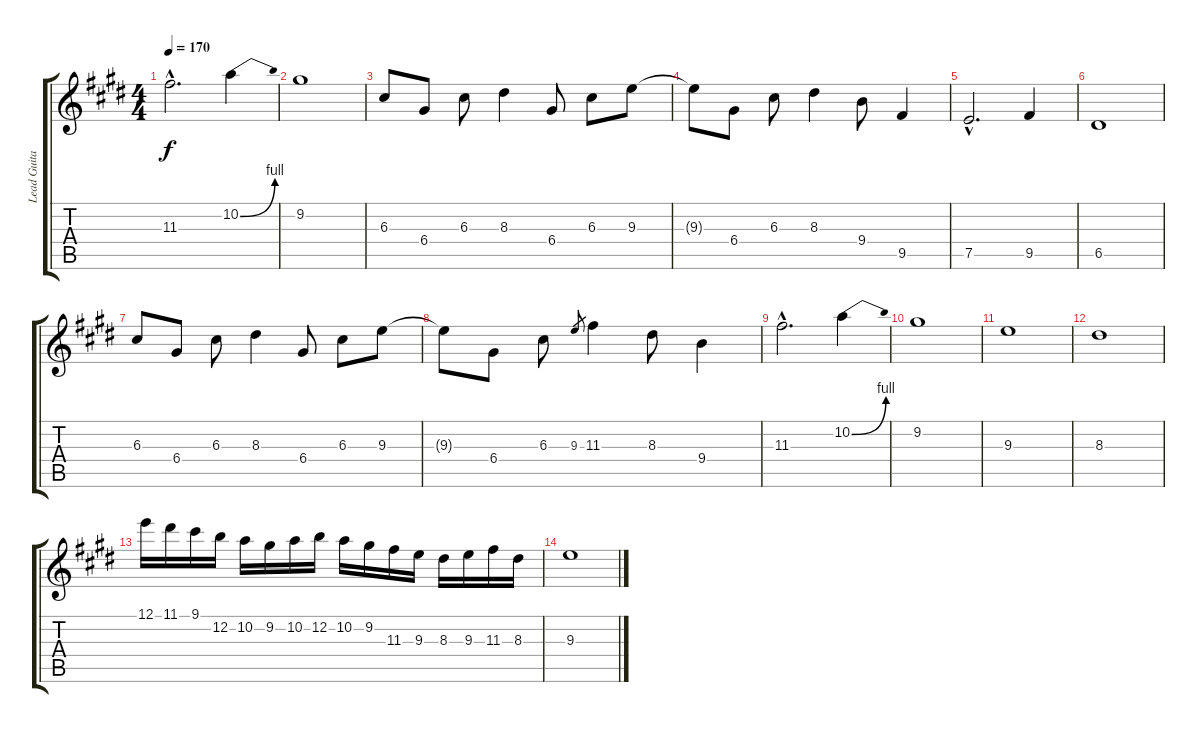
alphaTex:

\track ("Lead Guitar" "Lead Guita") {instrument distortionguitar}
\staff {score tabs}
\tuning (E4 B3 G3 D3 A2 E2) {hide}
\ts (4 4)
\tempo 170
\clef g2
\ks c#minor
11.3{hac}.2{d dy f} 10.2{be (bend 0 0 60 4)}.4 |
9.2.1 |
6.3.8 6.4.8 6.3.8 8.3.4 6.4.8 6.3.8 9.3.8 |
9.3{t}.8 6.4.8 6.3.8 8.3.4 9.4.8 9.5.4 |
7.5{hac}.2{d} 9.5.4 |
6.5.1 |
6.3.8 6.4.8 6.3.8 8.3.4 6.4.8 6.3.8 9.3.8 |
9.3{t}.8 6.4.8 6.3.8 9.3.8{gr} 11.3.4 8.3.8 9.4.4 |
11.3{hac}.2{d} 10.2{be (bend 0 0 60 4)}.4 |
9.2.1 |
9.3.1 |
8.3.1 |
12.1.16 11.1.16 9.1.16 12.2.16 10.2.16 9.2.16 10.2.16 12.2.16 10.2.16 9.2.16 11.3.16 9.3.16 8.3.16 9.3.16 11.3.16 8.3.16 |
9.3.1
